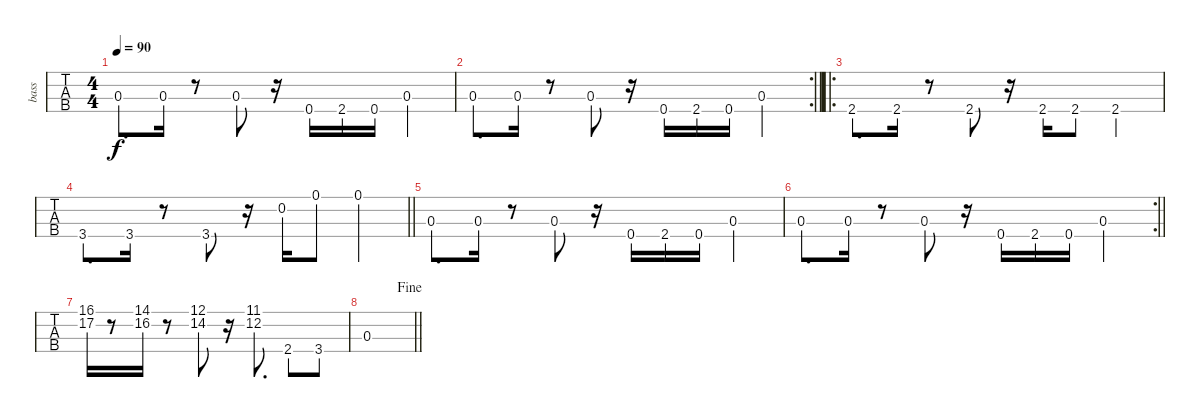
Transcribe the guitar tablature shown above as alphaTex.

\track ("bass" "bass") {instrument electricbassfinger}
\staff {tabs}
\tuning (G2 D2 A1 E1) {hide}
\ts (4 4)
\tempo 90
\clef f4
\ks c
0.3.8{d dy f} 0.3.16 r.8 0.3.8 r.16 0.4.16 2.4.16 0.4.16 0.3.4 |
\rc 2
\barLineRight lightlight
0.3.8{d} 0.3.16 r.8 0.3.8 r.16 0.4.16 2.4.16 0.4.16 0.3.4 |
\ro
2.4.8{d} 2.4.16 r.8 2.4.8 r.16 2.4.16 2.4.8 2.4.4 |
\barLineRight lightlight
3.4.8{d} 3.4.16 r.8 3.4.8 r.16 0.2.16 0.1.8 0.1.4 |
0.3.8{d} 0.3.16 r.8 0.3.8 r.16 0.4.16 2.4.16 0.4.16 0.3.4 |
\rc 2
\barLineRight lightlight
0.3.8{d} 0.3.16 r.8 0.3.8 r.16 0.4.16 2.4.16 0.4.16 0.3.4 |
(16.1 17.2).16 r.8 (14.1 16.2).16 r.8 (12.1 14.2).8 r.16 (11.1 12.2).8{d} 2.4.8 3.4.8 |
\jump fine
\barLineRight lightlight
0.3.1
